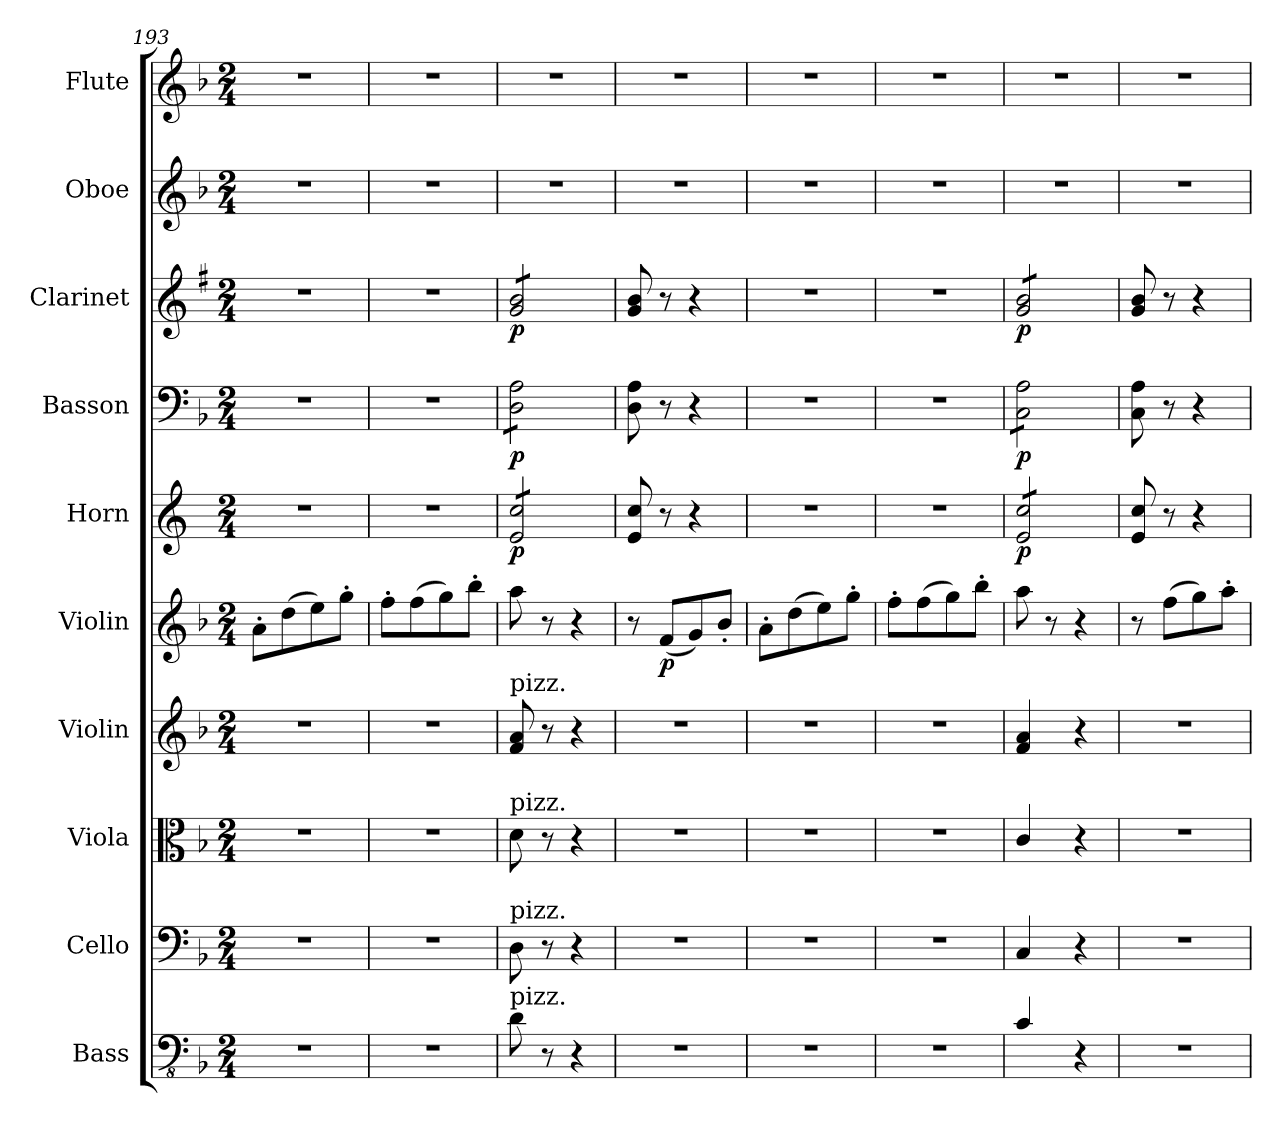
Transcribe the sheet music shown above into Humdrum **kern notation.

**kern	**kern	**kern	**kern	**kern	**dynam	**kern	**dynam	**kern	**dynam	**kern	**dynam	**kern	**kern
*part10	*part9	*part8	*part7	*part6	*part6	*part5	*part5	*part4	*part4	*part3	*part3	*part2	*part1
*staff10	*staff9	*staff8	*staff7	*staff6	*staff6	*staff5	*staff5	*staff4	*staff4	*staff3	*staff3	*staff2	*staff1
*I"Bass	*I"Cello	*I"Viola	*I"Violin	*I"Violin	*	*I"Horn	*	*I"Basson	*	*I"Clarinet	*	*I"Oboe	*I"Flute
*	*	*I'Vla	*I'Vln	*I'Vln	*	*I'Hn	*	*I'Bsn	*	*I'Cl	*	*I'Ob	*I'Fl
*clefFv4	*clefF4	*clefC3	*clefG2	*clefG2	*	*clefG2	*	*clefF4	*	*clefG2	*	*clefG2	*clefG2
*ITrd7c12	*	*	*	*	*	*ITrd4c7	*	*	*	*ITrd1c2	*	*	*
*k[b-]	*k[b-]	*k[b-]	*k[b-]	*k[b-]	*	*k[b-]	*	*k[b-]	*	*k[b-]	*	*k[b-]	*k[b-]
*M2/4	*M2/4	*M2/4	*M2/4	*M2/4	*	*M2/4	*	*M2/4	*	*M2/4	*	*M2/4	*M2/4
=193	=193	=193	=193	=193	=193	=193	=193	=193	=193	=193	=193	=193	=193
2r	2r	2r	2r	8a'\L	.	2r	.	2r	.	2r	.	2r	2r
.	.	.	.	(>8dd\	.	.	.	.	.	.	.	.	.
.	.	.	.	8ee\)	.	.	.	.	.	.	.	.	.
.	.	.	.	8gg'\J	.	.	.	.	.	.	.	.	.
=194	=194	=194	=194	=194	=194	=194	=194	=194	=194	=194	=194	=194	=194
2r	2r	2r	2r	8ff'\L	.	2r	.	2r	.	2r	.	2r	2r
.	.	.	.	(>8ff\	.	.	.	.	.	.	.	.	.
.	.	.	.	8gg\)	.	.	.	.	.	.	.	.	.
.	.	.	.	8bb-'\J	.	.	.	.	.	.	.	.	.
=195	=195	=195	=195	=195	=195	=195	=195	=195	=195	=195	=195	=195	=195
!	!	!	!LO:TX:a:t=pizz.	!	!	!	!	!	!	!	!	!	!
!	!	!LO:TX:a:t=pizz.	!	!	!	!	!	!	!	!	!	!	!
!	!LO:TX:a:t=pizz.	!	!	!	!	!	!	!	!	!	!	!	!
!LO:TX:a:t=pizz.	!	!	!	!	!	!	!	!	!	!	!	!	!
!	!	!	!	!	!	!	!LO:DY:b	!	!LO:DY:b	!	!LO:DY:b	!	!
*	*	*	*	*	*	*tremolo	*	*	*	*	*	*	*
*	*	*	*	*	*	*	*	*tremolo	*	*	*	*	*
*	*	*	*	*	*	*	*	*	*	*tremolo	*	*	*
8DD\	8D\	8d\	8f/ 8a/	8aa\	.	12A/ 12f/L	p	12D\ 12A\L	p	12f/ 12a/L	p	2r	2r
.	.	.	.	.	.	12A/ 12f/	.	12D\ 12A\	.	12f/ 12a/	.	.	.
8r	8r	8r	8r	8r	.	.	.	.	.	.	.	.	.
.	.	.	.	.	.	12A/ 12f/	.	12D\ 12A\	.	12f/ 12a/	.	.	.
4r	4r	4r	4r	4r	.	12A/ 12f/	.	12D\ 12A\	.	12f/ 12a/	.	.	.
.	.	.	.	.	.	12A/ 12f/	.	12D\ 12A\	.	12f/ 12a/	.	.	.
.	.	.	.	.	.	12A/ 12f/J	.	12D\ 12A\J	.	12f/ 12a/J	.	.	.
*	*	*	*	*	*	*	*	*	*	*Xtremolo	*	*	*
*	*	*	*	*	*	*	*	*Xtremolo	*	*	*	*	*
*	*	*	*	*	*	*Xtremolo	*	*	*	*	*	*	*
=196	=196	=196	=196	=196	=196	=196	=196	=196	=196	=196	=196	=196	=196
2r	2r	2r	2r	8r	.	8A/ 8f/	.	8D\ 8A\	.	8f/ 8a/	.	2r	2r
!	!	!	!	!	!LO:DY:b	!	!	!	!	!	!	!	!
.	.	.	.	(<8f/L	p	8r	.	8r	.	8r	.	.	.
.	.	.	.	8g/)	.	4r	.	4r	.	4r	.	.	.
.	.	.	.	8b-'/J	.	.	.	.	.	.	.	.	.
=197	=197	=197	=197	=197	=197	=197	=197	=197	=197	=197	=197	=197	=197
2r	2r	2r	2r	8a'\L	.	2r	.	2r	.	2r	.	2r	2r
.	.	.	.	(>8dd\	.	.	.	.	.	.	.	.	.
.	.	.	.	8ee\)	.	.	.	.	.	.	.	.	.
.	.	.	.	8gg'\J	.	.	.	.	.	.	.	.	.
=198	=198	=198	=198	=198	=198	=198	=198	=198	=198	=198	=198	=198	=198
2r	2r	2r	2r	8ff'\L	.	2r	.	2r	.	2r	.	2r	2r
.	.	.	.	(>8ff\	.	.	.	.	.	.	.	.	.
.	.	.	.	8gg\)	.	.	.	.	.	.	.	.	.
.	.	.	.	8bb-'\J	.	.	.	.	.	.	.	.	.
=199	=199	=199	=199	=199	=199	=199	=199	=199	=199	=199	=199	=199	=199
!	!	!	!	!	!	!	!LO:DY:b	!	!LO:DY:b	!	!LO:DY:b	!	!
*	*	*	*	*	*	*tremolo	*	*	*	*	*	*	*
*	*	*	*	*	*	*	*	*tremolo	*	*	*	*	*
*	*	*	*	*	*	*	*	*	*	*tremolo	*	*	*
4CC/	4C/	4c/	4f/ 4a/	8aa\	.	12A/ 12f/L	p	12C\ 12A\L	p	12f/ 12a/L	p	2r	2r
.	.	.	.	.	.	12A/ 12f/	.	12C\ 12A\	.	12f/ 12a/	.	.	.
.	.	.	.	8r	.	.	.	.	.	.	.	.	.
.	.	.	.	.	.	12A/ 12f/	.	12C\ 12A\	.	12f/ 12a/	.	.	.
4r	4r	4r	4r	4r	.	12A/ 12f/	.	12C\ 12A\	.	12f/ 12a/	.	.	.
.	.	.	.	.	.	12A/ 12f/	.	12C\ 12A\	.	12f/ 12a/	.	.	.
.	.	.	.	.	.	12A/ 12f/J	.	12C\ 12A\J	.	12f/ 12a/J	.	.	.
*	*	*	*	*	*	*	*	*	*	*Xtremolo	*	*	*
*	*	*	*	*	*	*	*	*Xtremolo	*	*	*	*	*
*	*	*	*	*	*	*Xtremolo	*	*	*	*	*	*	*
=200	=200	=200	=200	=200	=200	=200	=200	=200	=200	=200	=200	=200	=200
2r	2r	2r	2r	8r	.	8A/ 8f/	.	8C\ 8A\	.	8f/ 8a/	.	2r	2r
.	.	.	.	(>8ff\L	.	8r	.	8r	.	8r	.	.	.
.	.	.	.	8gg\)	.	4r	.	4r	.	4r	.	.	.
.	.	.	.	8aa'\J	.	.	.	.	.	.	.	.	.
=	=	=	=	=	=	=	=	=	=	=	=	=	=
*-	*-	*-	*-	*-	*-	*-	*-	*-	*-	*-	*-	*-	*-
